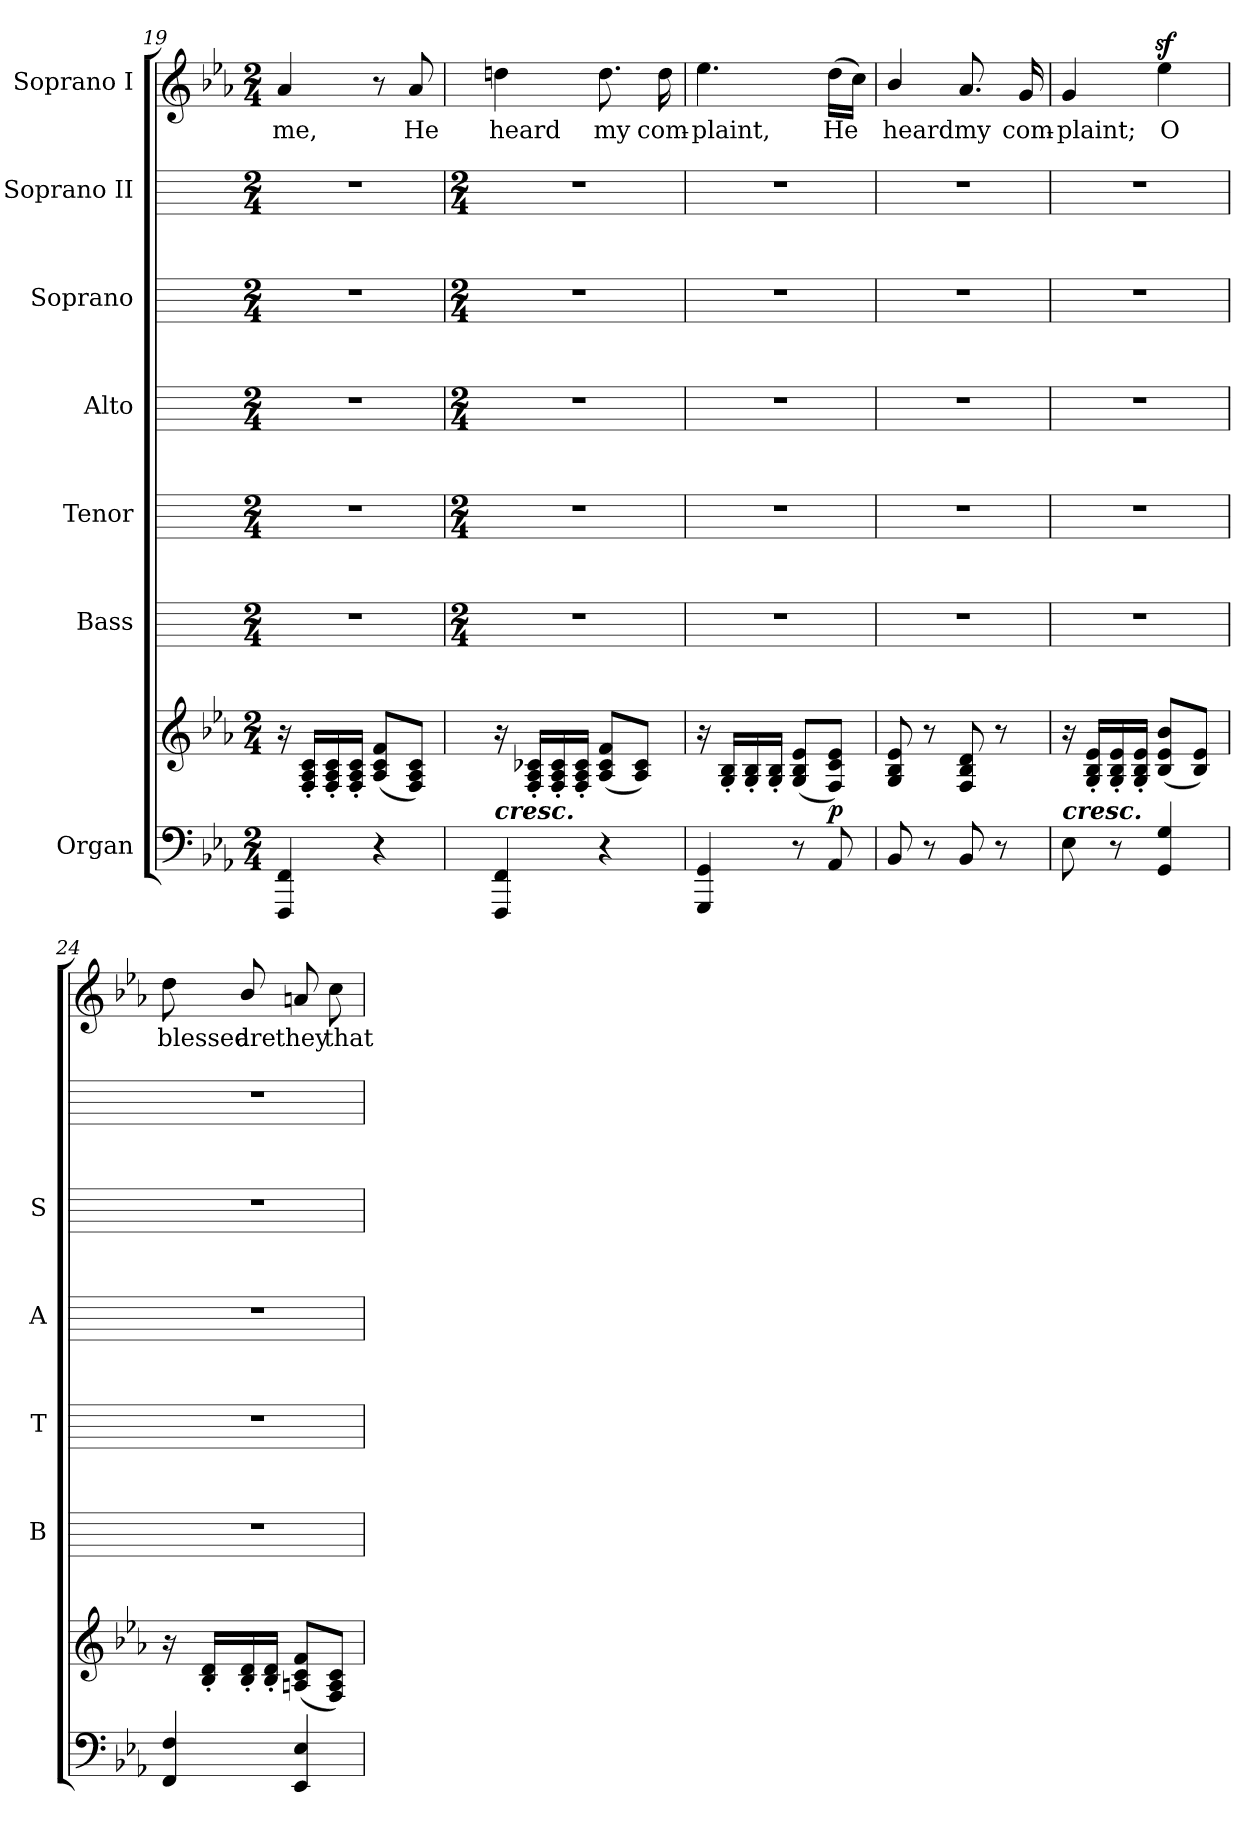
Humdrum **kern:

**kern	**kern	**dynam	**kern	**kern	**kern	**kern	**kern	**kern	**text
*part7	*part7	*part7	*part6	*part5	*part4	*part3	*part2	*part1	*part1
*staff8	*staff7	*staff7/8	*staff6	*staff5	*staff4	*staff3	*staff2	*staff1	*staff1
*I"Organ	*	*	*I"Bass	*I"Tenor	*I"Alto	*I"Soprano	*I"Soprano II	*I"Soprano I	*
*	*	*	*I'B	*I'T	*I'A	*I'S	*	*	*
*clefF4	*clefG2	*	*	*	*	*	*	*clefG2	*
*k[b-e-a-]	*k[b-e-a-]	*	*	*	*	*	*	*k[b-e-a-]	*
*E-:	*E-:	*	*	*	*	*	*	*E-:	*
*M2/4	*M2/4	*	*M2/4	*M2/4	*M2/4	*M2/4	*M2/4	*M2/4	*
=19	=19	=19	=19	=19	=19	=19	=19	=19	=19
!	!	!	!	!	!	!	!	!	!LO:LY:b
4FFF 4FF	16r	.	2r	2r	2r	2r	2r	4a-	me,
.	16F/' 16A-/' 16c/'LL	.	.	.	.	.	.	.	.
.	16F/' 16A-/' 16c/'	.	.	.	.	.	.	.	.
.	16F/' 16A-/' 16c/'JJ	.	.	.	.	.	.	.	.
4r	(>8A-/ 8c/ 8f/L	.	.	.	.	.	.	8r	.
!	!	!	!	!	!	!	!	!	!LO:LY:b
.	8F/ 8A-/ 8c/J)	.	.	.	.	.	.	8a-	He
!!LO:LB:g=z
=20	=20	=20	=20	=20	=20	=20	=20	=20	=20
*	*	*	*M2/4	*M2/4	*M2/4	*M2/4	*M2/4	*	*
!LO:TX:a:Bi:t=cresc.	!	!	!	!	!	!	!	!	!
!	!	!	!	!	!	!	!	!	!LO:LY:b
4FFF 4FF	16r	.	2r	2r	2r	2r	2r	4ddn	heard
.	16F' 16A-' 16c-X'LL	.	.	.	.	.	.	.	.
.	16F' 16A-' 16c-'	.	.	.	.	.	.	.	.
.	16F' 16A-' 16c-'JJ	.	.	.	.	.	.	.	.
!	!	!	!	!	!	!	!	!	!LO:LY:b
4r	(<8A- 8c- 8fL	.	.	.	.	.	.	8.dd	my
.	8A- 8c-J)	.	.	.	.	.	.	.	.
!	!	!	!	!	!	!	!	!	!LO:LY:b
.	.	.	.	.	.	.	.	16dd	com-
=21	=21	=21	=21	=21	=21	=21	=21	=21	=21
!	!	!	!	!	!	!	!	!	!LO:LY:b
4GGG 4GG	16r	.	2r	2r	2r	2r	2r	4.ee-	-plaint,
.	16G' 16B-'LL	.	.	.	.	.	.	.	.
.	16G' 16B-'	.	.	.	.	.	.	.	.
.	16G' 16B-'JJ	.	.	.	.	.	.	.	.
8r	(<8G 8B- 8e-L	.	.	.	.	.	.	.	.
!	!	!LO:DY:b	!	!	!	!	!	!	!LO:LY:b
8AA-	8F 8c 8e-J)	p	.	.	.	.	.	(>16ddLL	He
.	.	.	.	.	.	.	.	16ccJJ)	.
=22	=22	=22	=22	=22	=22	=22	=22	=22	=22
!	!	!	!	!	!	!	!	!	!LO:LY:b
8BB-	8G 8B- 8e-	.	2r	2r	2r	2r	2r	4b-/	heard
8r	8r	.	.	.	.	.	.	.	.
!	!	!	!	!	!	!	!	!	!LO:LY:b
8BB-	8F 8B- 8d	.	.	.	.	.	.	8.a-	my
8r	8r	.	.	.	.	.	.	.	.
!	!	!	!	!	!	!	!	!	!LO:LY:b
.	.	.	.	.	.	.	.	16g	com-
=23	=23	=23	=23	=23	=23	=23	=23	=23	=23
!LO:TX:a:Bi:t=cresc.	!	!	!	!	!	!	!	!	!
!	!	!	!	!	!	!	!	!	!LO:LY:b
8E-	16r	.	2r	2r	2r	2r	2r	4g	-plaint;
.	16G' 16B-' 16e-'LL	.	.	.	.	.	.	.	.
8r	16G' 16B-' 16e-'	.	.	.	.	.	.	.	.
.	16G' 16B-' 16e-'JJ	.	.	.	.	.	.	.	.
!	!	!	!	!	!	!	!	!	!LO:LY:b
4GG 4G	(<8B- 8e- 8b-L	.	.	.	.	.	.	4ee-z<	O
.	8B- 8e-J)	.	.	.	.	.	.	.	.
=24	=24	=24	=24	=24	=24	=24	=24	=24	=24
!	!	!	!	!	!	!	!	!	!LO:LY:b
4FF 4F	16r	.	2r	2r	2r	2r	2r	8dd	blessed
.	16B-' 16d'LL	.	.	.	.	.	.	.	.
!	!	!	!	!	!	!	!	!	!LO:LY:b
.	16B-' 16d'	.	.	.	.	.	.	8b-/	are
.	16B-' 16d'JJ	.	.	.	.	.	.	.	.
!	!	!	!	!	!	!	!	!	!LO:LY:b
4EE- 4E-	(<8An 8c 8fL	.	.	.	.	.	.	8an	they
!	!	!	!	!	!	!	!	!	!LO:LY:b
.	8F 8A 8cJ)	.	.	.	.	.	.	8cc	that
=	=	=	=	=	=	=	=	=	=
*-	*-	*-	*-	*-	*-	*-	*-	*-	*-
